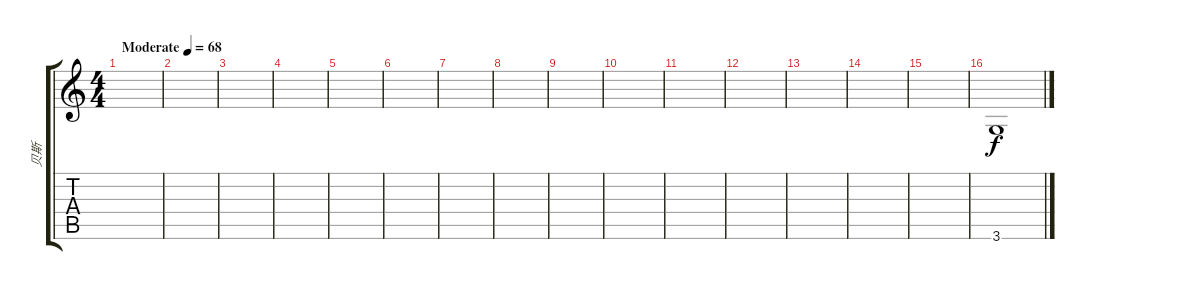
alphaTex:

\track ("贝斯" "贝斯") {instrument acousticbass}
\staff {score tabs}
\tuning (E4 B3 G3 D3 A2 E2) {hide}
\ts (4 4)
\tempo (68 "Moderate")
\clef g2
\ks c
|
|
|
|
|
|
|
|
|
|
|
|
|
|
|
3.6.1
